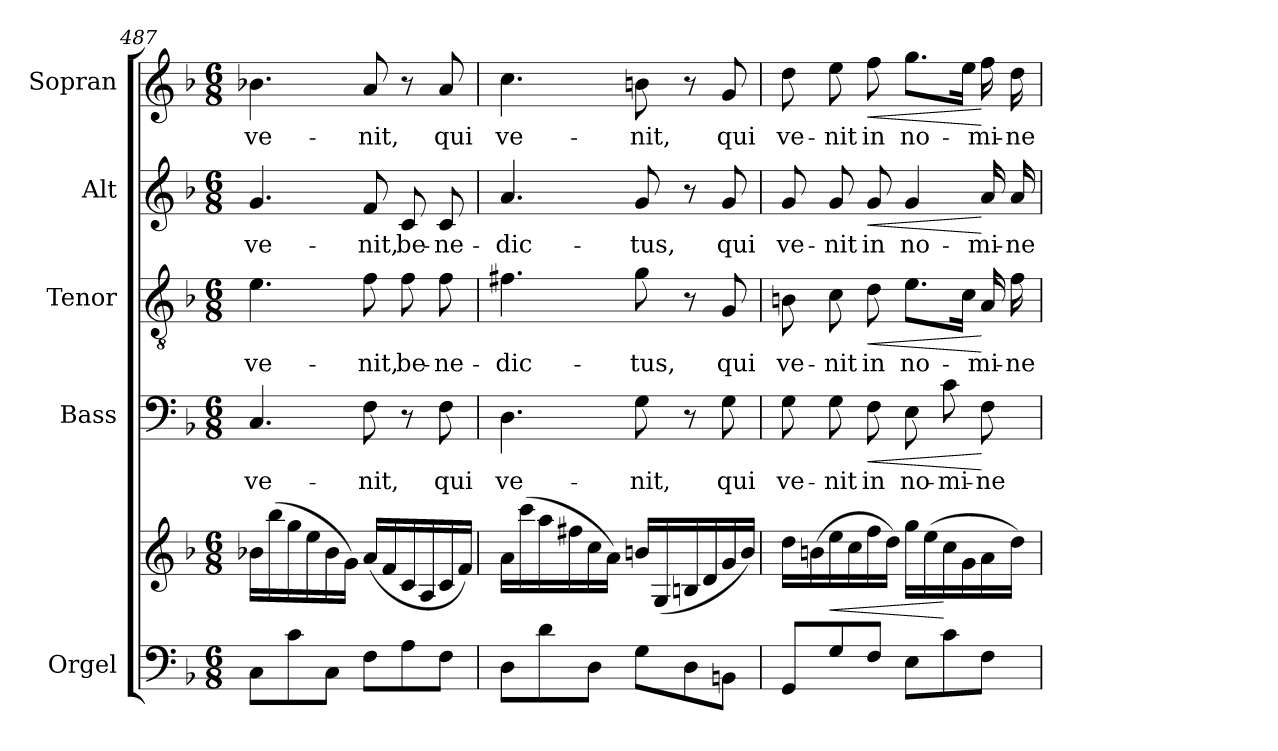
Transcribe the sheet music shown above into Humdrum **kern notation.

**kern	**kern	**dynam	**kern	**text	**dynam	**kern	**text	**dynam	**kern	**text	**dynam	**kern	**text	**dynam
*part5	*part5	*part5	*part4	*part4	*part4	*part3	*part3	*part3	*part2	*part2	*part2	*part1	*part1	*part1
*staff6	*staff5	*staff5/6	*staff4	*staff4	*staff4	*staff3	*staff3	*staff3	*staff2	*staff2	*staff2	*staff1	*staff1	*staff1
*I"Orgel	*	*	*I"Bass	*	*	*I"Tenor	*	*	*I"Alt	*	*	*I"Sopran	*	*
*I'Org.	*	*	*I'B.	*	*	*I'T.	*	*	*I'A.	*	*	*I'S.	*	*
!!LO:LB:g=z
*clefF4	*clefG2	*	*clefF4	*	*	*clefGv2	*	*	*clefG2	*	*	*clefG2	*	*
*k[b-]	*k[b-]	*	*k[b-]	*	*	*k[b-]	*	*	*k[b-]	*	*	*k[b-]	*	*
*F:	*F:	*	*F:	*	*	*F:	*	*	*F:	*	*	*F:	*	*
*M6/8	*M6/8	*	*M6/8	*	*	*M6/8	*	*	*M6/8	*	*	*M6/8	*	*
=487	=487	=487	=487	=487	=487	=487	=487	=487	=487	=487	=487	=487	=487	=487
!	!	!	!	!LO:LY:b	!	!	!LO:LY:b	!	!	!LO:LY:b	!	!	!LO:LY:b	!
8C\L	16b-X\LL	.	4.C/	ve-	.	4.e\	ve-	.	4.g/	ve-	.	4.b-X\	ve-	.
.	(>16bb-\	.	.	.	.	.	.	.	.	.	.	.	.	.
8c\	16gg\	.	.	.	.	.	.	.	.	.	.	.	.	.
.	16ee\	.	.	.	.	.	.	.	.	.	.	.	.	.
8C\J	16b-\	.	.	.	.	.	.	.	.	.	.	.	.	.
.	16g\JJ)	.	.	.	.	.	.	.	.	.	.	.	.	.
!	!	!	!	!LO:LY:b	!	!	!LO:LY:b	!	!	!LO:LY:b	!	!	!LO:LY:b	!
8F\L	(<16a/LL	.	8F\	-nit,	.	8f\	-nit,	.	8f/	-nit,	.	8a/	-nit,	.
.	16f/	.	.	.	.	.	.	.	.	.	.	.	.	.
!	!	!	!	!	!	!	!LO:LY:b	!	!	!LO:LY:b	!	!	!	!
8A\	16c/	.	8r	.	.	8f\	be-	.	8c/	be-	.	8r	.	.
.	16A/	.	.	.	.	.	.	.	.	.	.	.	.	.
!	!	!	!	!LO:LY:b	!	!	!LO:LY:b	!	!	!LO:LY:b	!	!	!LO:LY:b	!
8F\J	16c/	.	8F\	qui	.	8f\	-ne-	.	8c/	-ne-	.	8a/	qui	.
.	16f/JJ)	.	.	.	.	.	.	.	.	.	.	.	.	.
=488	=488	=488	=488	=488	=488	=488	=488	=488	=488	=488	=488	=488	=488	=488
!	!	!	!	!LO:LY:b	!	!	!LO:LY:b	!	!	!LO:LY:b	!	!	!LO:LY:b	!
8D\L	16a\LL	.	4.D\	ve-	.	4.f#X\	-dic-	.	4.a/	-dic-	.	4.cc\	ve-	.
.	(>16ccc\	.	.	.	.	.	.	.	.	.	.	.	.	.
8d\	16aa\	.	.	.	.	.	.	.	.	.	.	.	.	.
.	16ff#X\	.	.	.	.	.	.	.	.	.	.	.	.	.
8D\J	16cc\	.	.	.	.	.	.	.	.	.	.	.	.	.
.	16a\JJ)	.	.	.	.	.	.	.	.	.	.	.	.	.
!	!	!	!	!LO:LY:b	!	!	!LO:LY:b	!	!	!LO:LY:b	!	!	!LO:LY:b	!
8G\L	16bn/LL	.	8G\	-nit,	.	8g\	-tus,	.	8g/	-tus,	.	8bn\	-nit,	.
.	(<16G/	.	.	.	.	.	.	.	.	.	.	.	.	.
8D\	16Bn/	.	8r	.	.	8r	.	.	8r	.	.	8r	.	.
.	16d/	.	.	.	.	.	.	.	.	.	.	.	.	.
!	!	!	!	!LO:LY:b	!	!	!LO:LY:b	!	!	!LO:LY:b	!	!	!LO:LY:b	!
8BBn\J	16g/	.	8G\	qui	.	8G/	qui	.	8g/	qui	.	8g/	qui	.
.	16b/JJ)	.	.	.	.	.	.	.	.	.	.	.	.	.
=489	=489	=489	=489	=489	=489	=489	=489	=489	=489	=489	=489	=489	=489	=489
!	!	!	!	!LO:LY:b	!	!	!LO:LY:b	!	!	!LO:LY:b	!	!	!LO:LY:b	!
8GG/L	16dd\LL	.	8G\	ve-	.	8Bn\	ve-	.	8g/	ve-	.	8dd\	ve-	.
.	(>16bn\	.	.	.	.	.	.	.	.	.	.	.	.	.
!	!	!LO:HP:b	!	!LO:LY:b	!	!	!LO:LY:b	!	!	!LO:LY:b	!	!	!LO:LY:b	!
8G/	16ee\	<	8G\	-nit	.	8c\	-nit	.	8g/	-nit	.	8ee\	-nit	.
.	16cc\	.	.	.	.	.	.	.	.	.	.	.	.	.
!	!	!	!	!LO:LY:b	!LO:HP:b	!	!LO:LY:b	!LO:HP:b	!	!LO:LY:b	!LO:HP:b	!	!LO:LY:b	!LO:HP:b
8F/J	16ff\	.	8F\	in	<	8d\	in	<	8g/	in	<	8ff\	in	<
.	16dd\JJ)	.	.	.	.	.	.	.	.	.	.	.	.	.
!	!	!	!	!LO:LY:b	!	!	!LO:LY:b	!	!	!LO:LY:b	!	!	!LO:LY:b	!
8E\L	16gg\LL	.	8E\	no-	.	8.e\L	no-	.	4g/	no-	.	8.gg\L	no-	.
.	(>16ee\	.	.	.	.	.	.	.	.	.	.	.	.	.
!	!	!	!	!LO:LY:b	!	!	!	!	!	!	!	!	!	!
8c\	16cc\	[	8c\	-mi-	.	.	.	.	.	.	.	.	.	.
.	16g\	.	.	.	.	16c\Jk	.	.	.	.	.	16ee\Jk	.	.
!	!	!	!	!LO:LY:b	!	!	!LO:LY:b	!	!	!LO:LY:b	!	!	!LO:LY:b	!
8F\J	16a\	.	8F\	-ne	[	16A/	-mi-	[	16a/	-mi-	[	16ff\	-mi-	[
!	!	!	!	!	!	!	!LO:LY:b	!	!	!LO:LY:b	!	!	!LO:LY:b	!
.	16dd\JJ)	.	.	.	.	16f\	-ne	.	16a/	-ne	.	16dd\	-ne	.
=	=	=	=	=	=	=	=	=	=	=	=	=	=	=
*-	*-	*-	*-	*-	*-	*-	*-	*-	*-	*-	*-	*-	*-	*-
